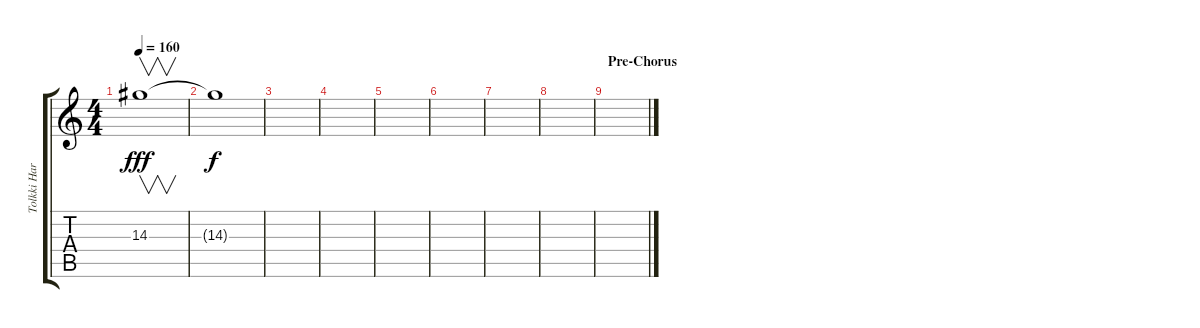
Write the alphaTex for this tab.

\track ("Tolkki Harmony" "Tolkki Har") {instrument overdrivenguitar}
\staff {score tabs}
\tuning (Eb4 Bb3 Gb3 Db3 Ab2 Eb2) {hide}
\ts (4 4)
\tempo 160
\clef g2
\ks c
14.3.1{v dy fff} |
14.3{t}.1{dy f} |
|
|
|
|
|
|
\section ("" "Pre-Chorus")
